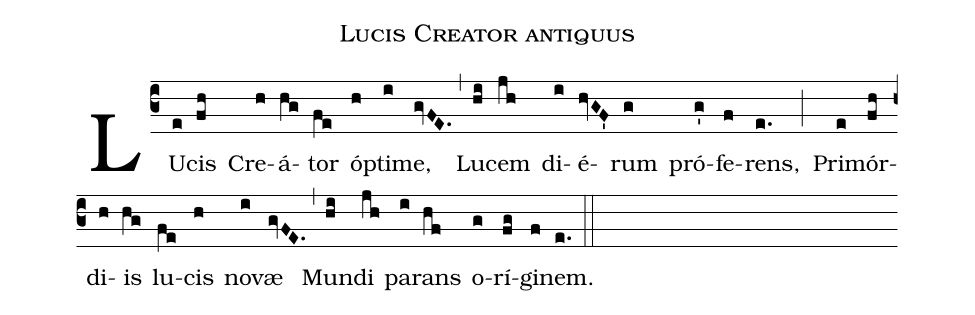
name:Lucis Creator antiquus;
%%
(c3) LU(e)cis(fh) Cre(h)á(hg)tor(fe) ó(h)pti(i)me,(gvFE.) (,) Lu(hi)cem(jh) di(i)é(hvGF')rum(g) pró(g')fe(f)rens,(e.) (;) Pri(e)mór(fh)di(h)is(hg) lu(fe)cis(h) no(i)væ(gvFE.) (,) Mun(hi)di(jh) pa(i)rans(hf) o(g)rí(fg)gi(f)nem.(e.) (::)

%2. Qui(e) ma(fh)ne(h) jun(hg)ctum(fe) vé(h)spe(i)ri(gvFE.) (,) Di(hi)em(jh) vo(i)cá(hvGF')ri(g) prǽ(g')ci(f)pis,(e.) (;) Te(e)trum(fh) cha(h)os(hg) il(fe)lá(h)bi(i)tur,(gvFE.) (,) Au(hi)di(jh) pre(i)ces(hf) cum(g) flé(fg)ti(f)bus.(e.) (::)
%
%3. Ne(e) mens(fh) gra(h)vá(hg)ta(fe) crí(h)mi(i)ne(gvFE.) (,) Vi(hi)tæ(jh) sit(i) ex(hvGF')sul(g) mú(g')ne(f)re,(e.) (;) Dum(e) nil(fh) per(h)én(hg)ne(fe) có(h)gi(i)tat,(gvFE.) (,) Se(hi)sé(jh)que(i) cul(hf)pis(g) íl(fg)li(f)gat.(e.) (::)
%
%4. Cæ(e)ló(fh)rum(h) pul(hg)set(fe) ín(h)ti(i)mum,(gvFE.) (,) Vi(hi)tá(jh)le(i) tol(hvGF')lat(g) prǽ(g')mi(f)um:(e.) (;) Vi(e)té(fh)mus(h) o(hg)mne(fe) nó(h)xi(i)um,(gvFE.) (,) Pur(hi)gé(jh)mus(i) o(hf)mne(g) pés(fg)si(f)mum.(e.) (::)
%
%5. Præ(e)sta,(fh) Pa(h)ter(hg) pi(fe)ís(h)si(i)me,(gvFE.) (,) Pa(hi)trí(jh)que(i) com(hvGF')par(g) U(g')ni(f)ce,(e.) (;) Cum(e) Spí(fh)ri(h)tu(hg) Pa(fe)rá(h)cli(i)to(gvFE.) (,) Re(hi)gnans(jh) per(i) o(hf)mne(g) sǽ(fg)cu(f)lum.(e.) (::) A(efe)men.(de..) (::)
